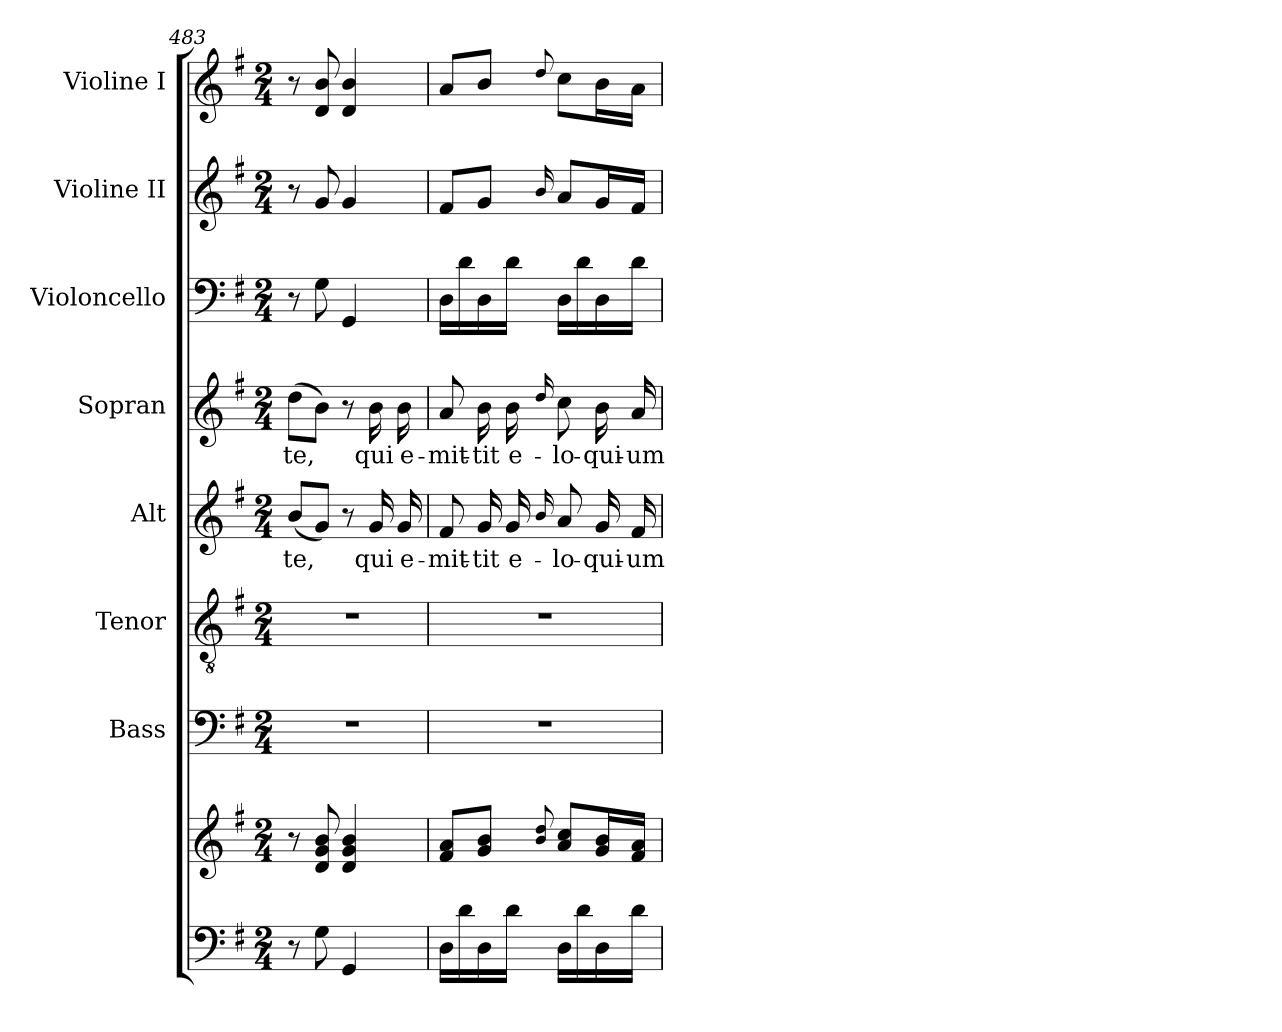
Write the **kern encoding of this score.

**kern	**kern	**kern	**kern	**kern	**text	**kern	**text	**kern	**kern	**kern
*part8	*part8	*part7	*part6	*part5	*part5	*part4	*part4	*part3	*part2	*part1
*staff9	*staff8	*staff7	*staff6	*staff5	*staff5	*staff4	*staff4	*staff3	*staff2	*staff1
*	*	*I"Bass	*I"Tenor	*I"Alt	*	*I"Sopran	*	*I"Violoncello	*I"Violine II	*I"Violine I
*	*	*I'B.	*I'T.	*I'A.	*	*I'S.	*	*I'Vc.	*I'Vl. II	*I'Vl. I
*clefF4	*clefG2	*clefF4	*clefGv2	*clefG2	*	*clefG2	*	*clefF4	*clefG2	*clefG2
*	*	*	*	*	*	*	*	*ITrd7c12	*	*
*k[f#]	*k[f#]	*k[f#]	*k[f#]	*k[f#]	*	*k[f#]	*	*k[f#]	*k[f#]	*k[f#]
*G:	*G:	*G:	*G:	*G:	*	*G:	*	*G:	*G:	*G:
*M2/4	*M2/4	*M2/4	*M2/4	*M2/4	*	*M2/4	*	*M2/4	*M2/4	*M2/4
=483	=483	=483	=483	=483	=483	=483	=483	=483	=483	=483
!	!	!	!	!	!LO:LY:b	!	!LO:LY:b	!	!	!
8r	8r	2r	2r	(<8b/L	te,	(>8dd\L	te,	8r	8r	8r
8G\	8d/ 8g/ 8b/	.	.	8g/J)	.	8b\J)	.	8GG\	8g/	8d/ 8b/
4GG/	4d/ 4g/ 4b/	.	.	8r	.	8r	.	4GGG/	4g/	4d/ 4b/
!	!	!	!	!	!LO:LY:b	!	!LO:LY:b	!	!	!
.	.	.	.	16g/	qui	16b\	qui	.	.	.
!	!	!	!	!	!LO:LY:b	!	!LO:LY:b	!	!	!
.	.	.	.	16g/	e-	16b\	e-	.	.	.
!!LO:PB:g=z
=484	=484	=484	=484	=484	=484	=484	=484	=484	=484	=484
!	!	!	!	!	!LO:LY:b	!	!LO:LY:b	!	!	!
16D\LL	8f#/ 8a/L	2r	2r	8f#/	-mit-	8a/	-mit-	16DD\LL	8f#/L	8a/L
16d\	.	.	.	.	.	.	.	16D\	.	.
!	!	!	!	!	!LO:LY:b	!	!LO:LY:b	!	!	!
16D\	8g/ 8b/J	.	.	16g/	-tit	16b\	-tit	16DD\	8g/J	8b/J
!	!	!	!	!	!LO:LY:b	!	!LO:LY:b	!	!	!
16d\JJ	.	.	.	16g/	e-	16b\	e-	16D\JJ	.	.
.	8qqb/ 8qqdd/	.	.	16qqb/	.	16qqdd/	.	.	16qqb/	8qqdd/
!	!	!	!	!	!LO:LY:b	!	!LO:LY:b	!	!	!
16D\LL	8a/ 8cc/L	.	.	8a/	-lo-	8cc\	-lo-	16DD\LL	8a/L	8cc\L
16d\	.	.	.	.	.	.	.	16D\	.	.
!	!	!	!	!	!LO:LY:b	!	!LO:LY:b	!	!	!
16D\	16g/ 16b/L	.	.	16g/	-qui-	16b\	-qui-	16DD\	16g/L	16b\L
!	!	!	!	!	!LO:LY:b	!	!LO:LY:b	!	!	!
16d\JJ	16f#/ 16a/JJ	.	.	16f#/	-um	16a/	-um	16D\JJ	16f#/JJ	16a\JJ
=	=	=	=	=	=	=	=	=	=	=
*-	*-	*-	*-	*-	*-	*-	*-	*-	*-	*-
